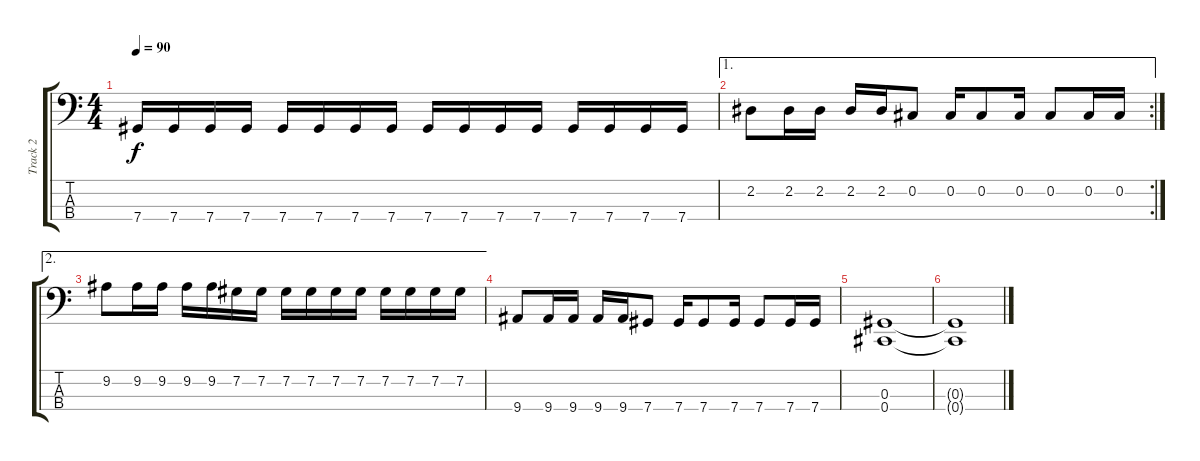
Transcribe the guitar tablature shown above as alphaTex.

\track ("Track 2" "Track 2") {instrument electricbassfinger}
\staff {score tabs}
\tuning (Gb2 Db2 Ab1 Db1) {hide}
\ts (4 4)
\tempo 90
\clef f4
\ks c
7.4.16{dy f} 7.4.16 7.4.16 7.4.16 7.4.16 7.4.16 7.4.16 7.4.16 7.4.16 7.4.16 7.4.16 7.4.16 7.4.16 7.4.16 7.4.16 7.4.16 |
\ae 1
\rc 2
2.2.8 2.2.16 2.2.16 2.2.16 2.2.16 0.2.8 0.2.16 0.2.8 0.2.16 0.2.8 0.2.16 0.2.16 |
\ae 2
9.2.8 9.2.16 9.2.16 9.2.16 9.2.16 7.2.16 7.2.16 7.2.16 7.2.16 7.2.16 7.2.16 7.2.16 7.2.16 7.2.16 7.2.16 |
9.4.8 9.4.16 9.4.16 9.4.16 9.4.16 7.4.8 7.4.16 7.4.8 7.4.16 7.4.8 7.4.16 7.4.16 |
(0.3 0.4).1 |
(0.3{t} 0.4{t}).1{volume 0}
